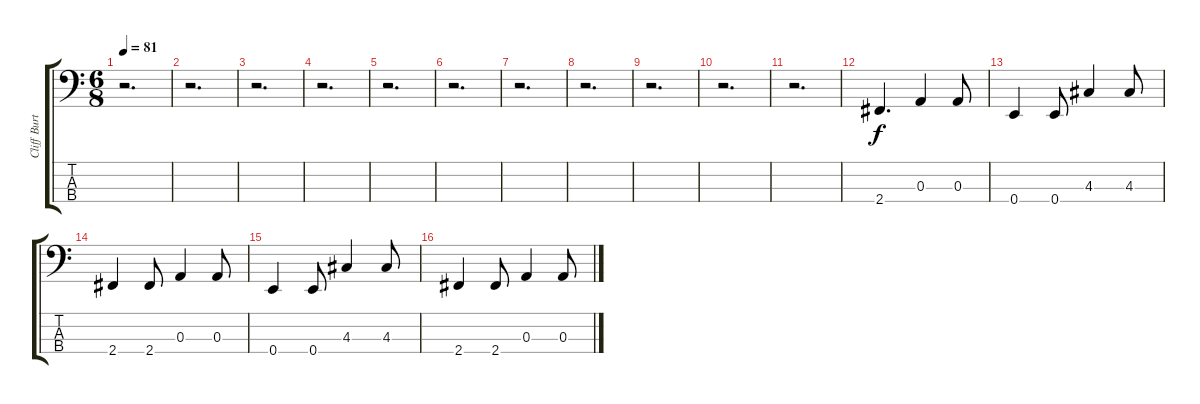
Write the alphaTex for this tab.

\track ("Cliff Burton (Bass)" "Cliff Burt") {instrument acousticguitarsteel}
\staff {score tabs}
\tuning (G2 D2 A1 E1) {hide}
\ts (6 8)
\tempo 81
\clef f4
\ks c
r.2{d dy f} |
r.2{d} |
r.2{d} |
r.2{d} |
r.2{d} |
r.2{d} |
r.2{d} |
r.2{d} |
r.2{d} |
r.2{d} |
r.2{d} |
2.4.4{d volume 14 instrument electricbassfinger} 0.3.4 0.3.8 |
0.4.4 0.4.8 4.3.4 4.3.8 |
2.4.4 2.4.8 0.3.4 0.3.8 |
0.4.4 0.4.8 4.3.4 4.3.8 |
2.4.4 2.4.8 0.3.4 0.3.8
